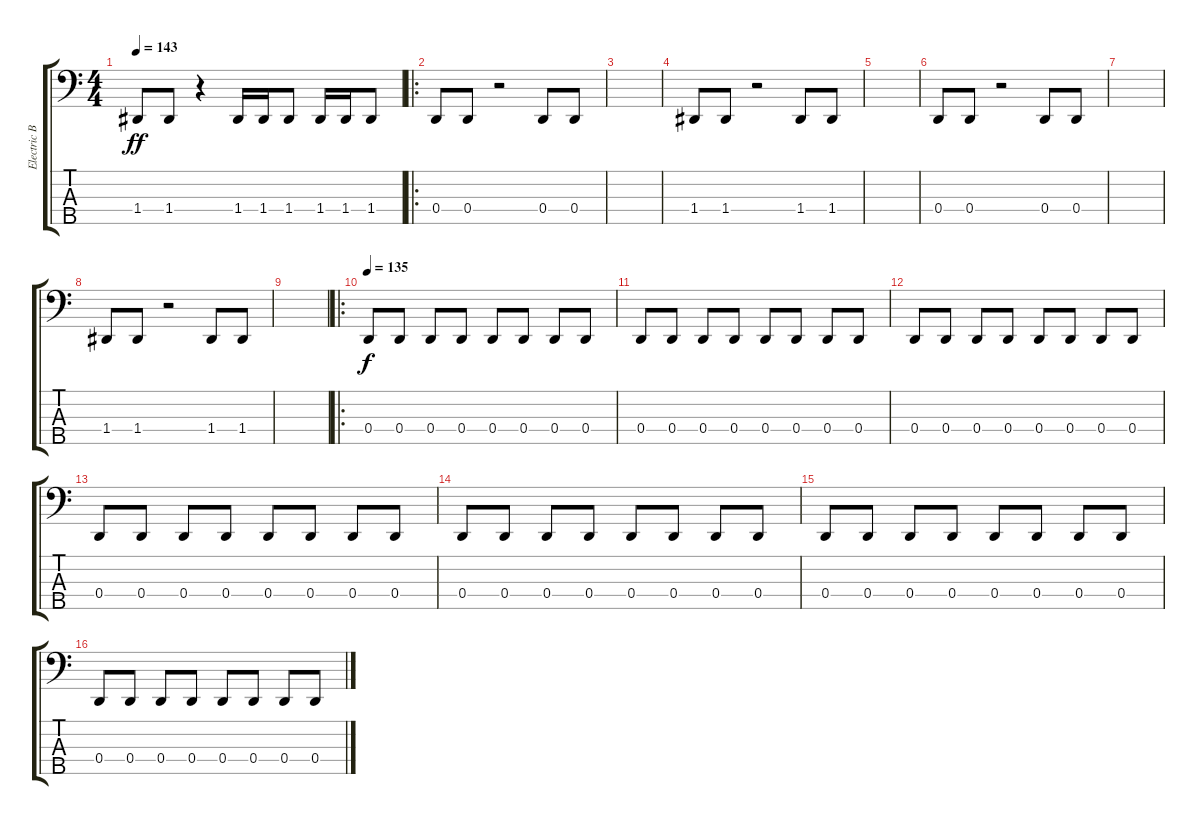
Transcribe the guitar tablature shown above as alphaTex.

\track ("Electric Bass" "Electric B") {instrument electricbasspick}
\staff {score tabs}
\tuning (F2 C2 G1 D1 A0) {hide}
\ts (4 4)
\tempo 143
\clef f4
\ks c
1.4.8{dy ff} 1.4.8 r.4 1.4.16 1.4.16 1.4.8 1.4.16 1.4.16 1.4.8 |
\ro
0.4.8 0.4.8 r.2 0.4.8 0.4.8 |
|
1.4.8 1.4.8 r.2 1.4.8 1.4.8 |
|
0.4.8 0.4.8 r.2 0.4.8 0.4.8 |
|
1.4.8 1.4.8 r.2 1.4.8 1.4.8 |
|
\ro
\tempo 135
0.4.8{dy f} 0.4.8 0.4.8 0.4.8 0.4.8 0.4.8 0.4.8 0.4.8 |
0.4.8 0.4.8 0.4.8 0.4.8 0.4.8 0.4.8 0.4.8 0.4.8 |
0.4.8 0.4.8 0.4.8 0.4.8 0.4.8 0.4.8 0.4.8 0.4.8 |
0.4.8 0.4.8 0.4.8 0.4.8 0.4.8 0.4.8 0.4.8 0.4.8 |
0.4.8 0.4.8 0.4.8 0.4.8 0.4.8 0.4.8 0.4.8 0.4.8 |
0.4.8 0.4.8 0.4.8 0.4.8 0.4.8 0.4.8 0.4.8 0.4.8 |
0.4.8 0.4.8 0.4.8 0.4.8 0.4.8 0.4.8 0.4.8 0.4.8
